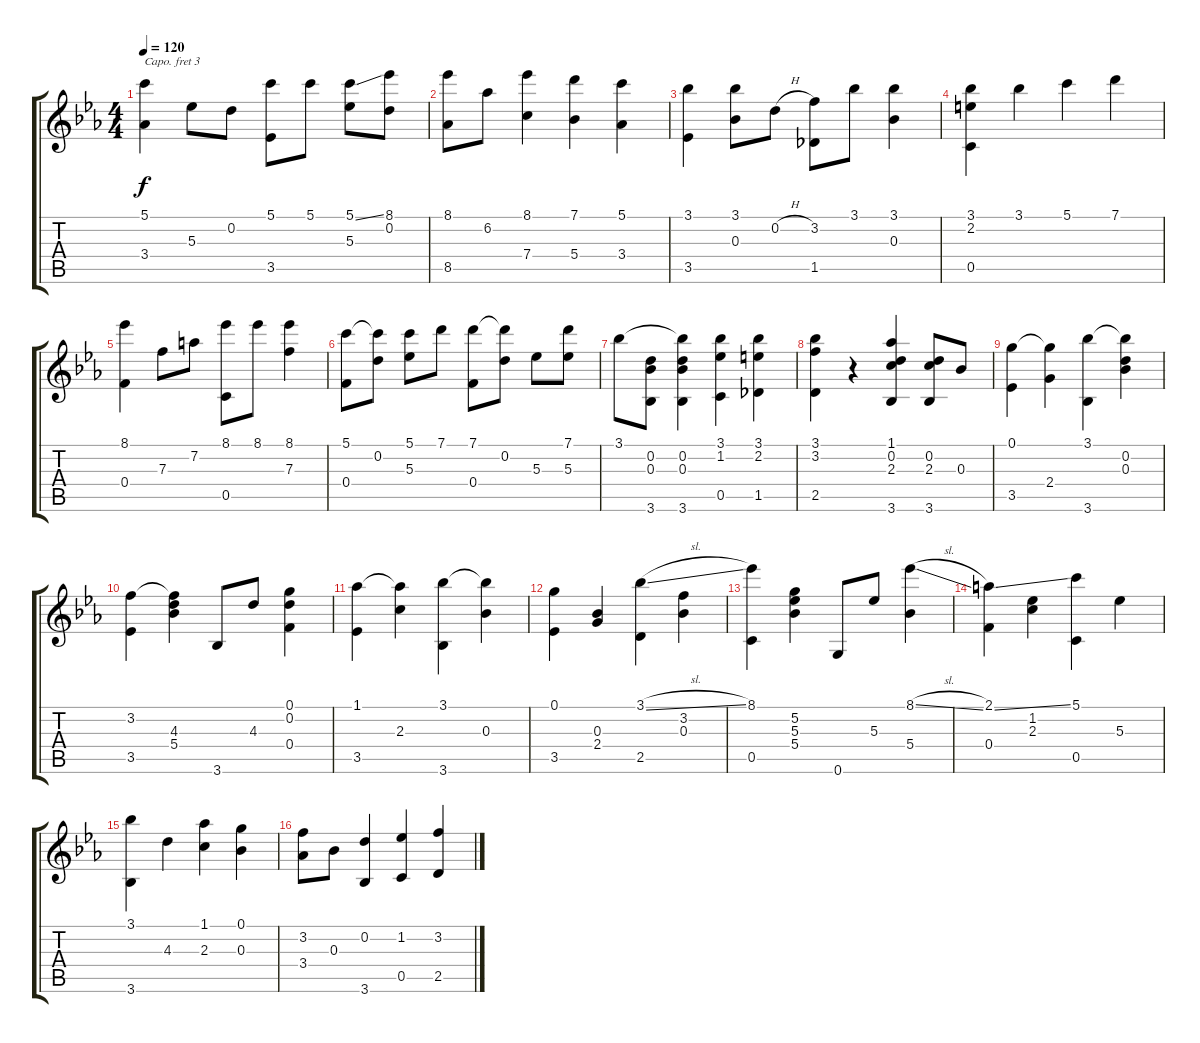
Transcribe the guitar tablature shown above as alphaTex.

\track "" {instrument acousticguitarnylon}
\staff {score tabs}
\capo 3
\tuning (E4 B3 G3 D3 A2 E2) {hide}
\ts (4 4)
\tempo 120
\clef g2
\ks eb
(5.1 3.4).4{dy f} 5.3.8 0.2.8 (5.1 3.5).8 5.1.8 (5.1{ss} 5.3).8 (8.1 0.2).8 |
(8.1 8.5).8 6.2.8 (8.1 7.4).4 (7.1 5.4).4 (5.1 3.4).4 |
(3.1 3.5).4 (3.1 0.3).8 0.2{h}.8 (3.2 1.5).8 3.1.8 (3.1 0.3).4 |
(3.1 2.2 0.5).4 3.1.4 5.1.4 7.1.4 |
(8.1 0.4).4 7.3.8 7.2.8 (8.1 0.5).8 8.1.8 (8.1 7.3).4 |
(5.1 0.4).8 (5.1{t} 0.2).8 (5.1 5.3).8 7.1.8 (7.1 0.4).8 (7.1{t} 0.2).8 5.3.8 (7.1 5.3).8 |
3.1.8 (0.2 0.3 3.6).8 (3.1{t} 0.2 0.3 3.6).4 (3.1 1.2 0.5).4 (3.1 2.2 1.5).4 |
(3.1 3.2 2.5).4 r.4 (1.1 0.2 2.3 3.6).4 (0.2 2.3 3.6).8 0.3.8 |
(0.1 3.5).4 (0.1{t} 2.4).4 (3.1 3.6).4 (3.1{t} 0.2 0.3).4 |
(3.2 3.5).4 (3.2{t} 4.3 5.4).4 3.6.8 4.3.8 (0.1 0.2 0.4).4 |
(1.1 3.5).4 (1.1{t} 2.3).4 (3.1 3.6).4 (3.1{t} 0.3).4 |
(0.1 3.5).4 (0.3 2.4).4 (3.1{sl} 2.5).4 (3.2 0.3).4 |
(8.1 0.5).4 (5.2 5.3 5.4).4 0.6.8 5.3.8 (8.1{sl} 5.4).4 |
(2.1{ss} 0.4).4 (1.2 2.3).4 (5.1 0.5).4 5.3.4 |
(3.1 3.6).4 4.3.4 (1.1 2.3).4 (0.1 0.3).4 |
(3.2 3.4).8 0.3.8 (0.2 3.6).4 (1.2 0.5).4 (3.2 2.5).4
